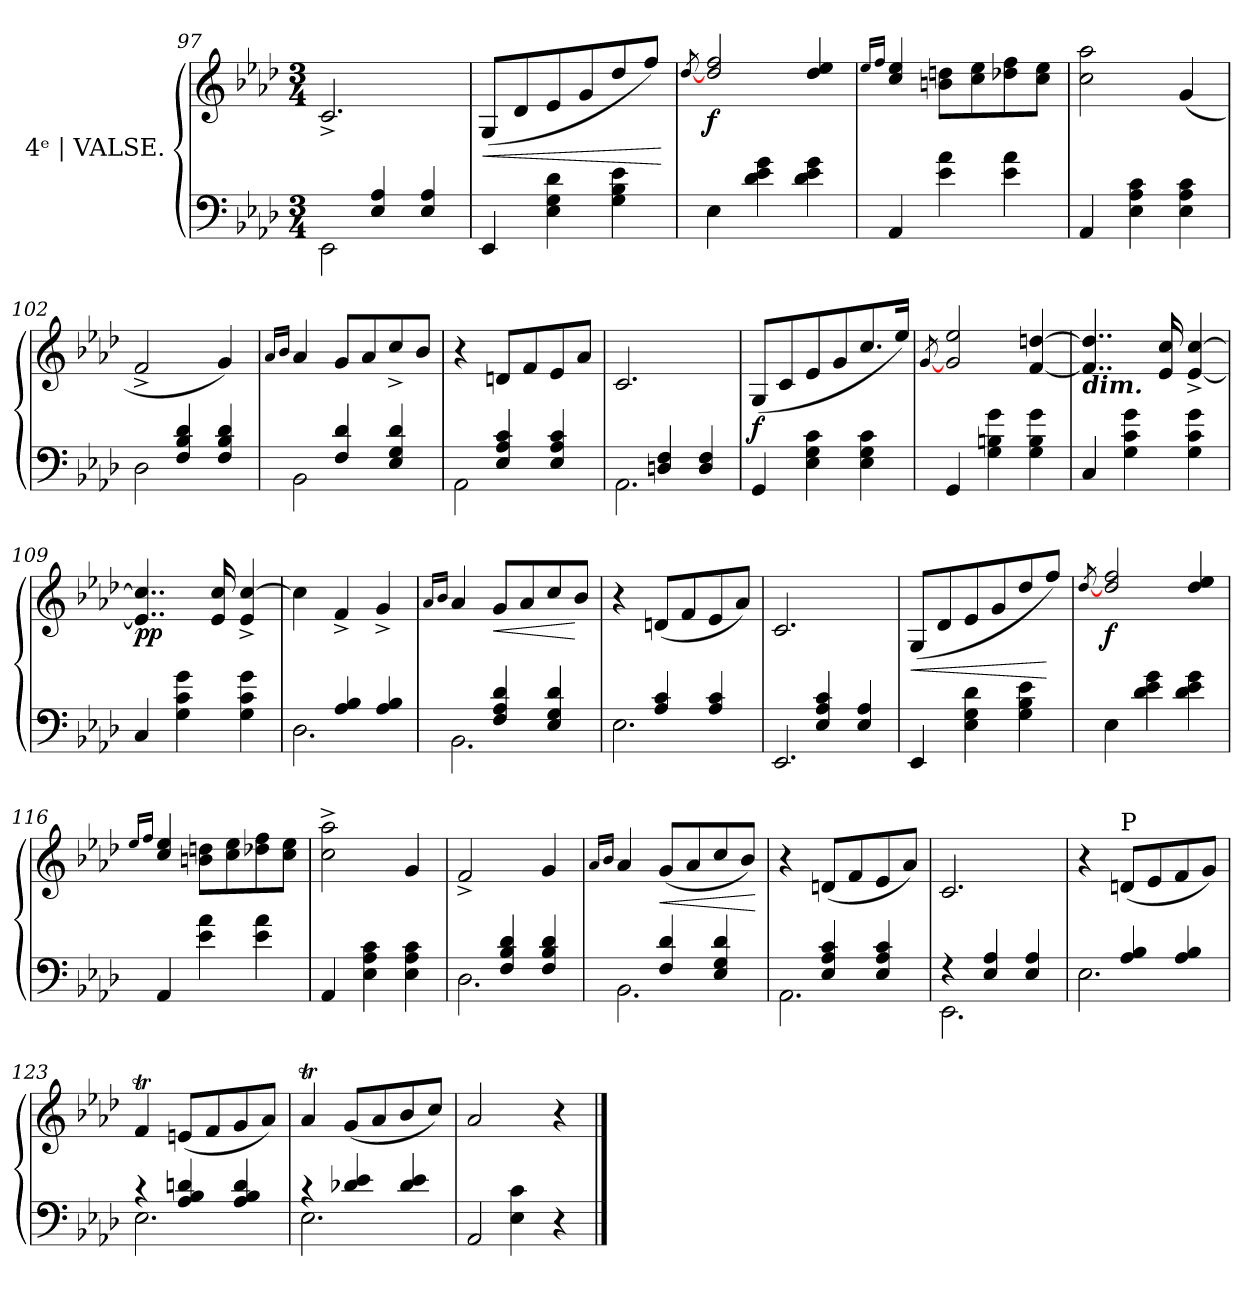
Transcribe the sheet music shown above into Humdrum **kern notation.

**kern	**kern	**dynam
*part1	*part1	*part1
*staff2	*staff1	*staff1/2
*I"4ᵉ | VALSE.	*	*
*clefF4	*clefG2	*
*k[b-e-a-d-]	*k[b-e-a-d-]	*
*M3/4	*M3/4	*
=97	=97	=97
*^	*	*
4ryy	2EE-\	2.c^/	.
4E-/ 4A-/	.	.	.
4E-/ 4A-/	4ryy	.	.
=98	=98	=98	=98
!LO:TX:b:t=P	!	!	!
!	!	!	!LO:HP:b
*v	*v	*	*
4EE-/	(>8G/L	<
.	8d-/	.
4E-\ 4G\ 4d-\	8e-/	.
.	8g/	.
4G\ 4B-\ 4e-\	8dd-/	.
.	8ff/J)	.
.	.	[
=99	=99	=99
.	[8qdd-/	.
!	!	!LO:DY:b
4E-\	2dd-/ 2ff/	f
4d-\ 4e-\ 4g\	.	.
4d-\ 4e-\ 4g\	4dd-/ 4ee-/	.
!!LO:PB:g=z
=100	=100	=100
.	16qee-/LL	.
.	16qff/JJ	.
4AA-/	4cc/ 4ee-/	.
4e-\ 4a-\	8bn\ 8ddn\L	.
.	8cc\ 8ee-\	.
4e-\ 4a-\	8dd-X\ 8ff\	.
.	8cc\ 8ee-\J	.
=101	=101	=101
4AA-/	2cc\ 2aa-\	.
4E-\ 4A-\ 4c\	.	.
4E-\ 4A-\ 4c\	(<4g/	.
=102	=102	=102
*^	*	*
4ryy	2D-\	2f^/	.
4F/ 4B-/ 4d-/	.	.	.
4F/ 4B-/ 4d-/	4ryy	4g/)	.
=103	=103	=103	=103
.	.	16qa-/LL	.
.	.	16qb-/JJ	.
4ryy	2BB-\	4a-/	.
4F/ 4d-/	.	8g/L	.
.	.	8a-/	.
4E-/ 4G/ 4d-/	4ryy	8cc^/	.
.	.	8b-/J	.
=104	=104	=104	=104
4ryy	2AA-\	4r	.
4E-/ 4A-/ 4c/	.	8dn/L	.
.	.	8f/	.
4E-/ 4A-/ 4c/	4ryy	8e-/	.
.	.	8a-/J	.
=105	=105	=105	=105
4ryy	2.AA-\	2.c/	.
4Dn/ 4F/	.	.	.
4D/ 4F/	.	.	.
*v	*v	*	*
=106	=106	=106
!	!	!LO:DY:b
4GG/	(>8G/L	f
.	8c/	.
4E-\ 4G\ 4c\	8e-/	.
.	8g/	.
4E-\ 4G\ 4c\	8.cc/	.
.	16ee-/Jk)	.
=107	=107	=107
.	[8qg/	.
4GG/	2g/ 2ee-/	.
4G\ 4Bn\ 4g\	.	.
4G\ 4B\ 4g\	[4f/ [4ddn/	.
!!LO:LB:g=z
=108	=108	=108
!	!LO:TX:b:Bi:t=dim.	!
4C/	4..f/] 4..dd/]	.
4G\ 4c\ 4g\	.	.
.	16e-/ 16cc/	.
4G\ 4c\ 4g\	[4e-/^ [4cc/^	.
=109	=109	=109
!	!	!LO:DY:b
4C/	4..e-/] 4..cc/]	pp
4G\ 4c\ 4g\	.	.
.	16e-/ 16cc/	.
4G\ 4c\ 4g\	4e-/^ [4cc/^	.
=110	=110	=110
*^	*	*
4ryy	2.D-\	4cc\]	.
4A-/ 4B-/	.	4f^/	.
4A-/ 4B-/	.	4g^/	.
=111	=111	=111	=111
.	.	16qa-/LL	.
.	.	16qb-/JJ	.
4ryy	2.BB-\	4a-/	.
!	!	!	!LO:HP:b
4F/ 4A-/ 4d-/	.	8g/L	<
.	.	8a-/	.
4E-/ 4G/ 4d-/	.	8cc/	.
.	.	8b-/J	[
=112	=112	=112	=112
4ryy	2.E-\	4r	.
4A-/ 4c/	.	(<8dn/L	.
.	.	8f/	.
4A-/ 4c/	.	8e-/	.
.	.	8a-/J)	.
=113	=113	=113	=113
4ryy	2.EE-/	2.c/	.
4E-/ 4A-/ 4c/	.	.	.
4E-/ 4A-/	.	.	.
*v	*v	*	*
=114	=114	=114
!	!	!LO:HP:b
4EE-/	(>8G/L	<
.	8d-/	.
4E-\ 4G\ 4d-\	8e-/	.
.	8g/	.
4G\ 4B-\ 4e-\	8dd-/	.
.	8ff/J)	[
=115	=115	=115
.	[8qdd-/	.
!	!	!LO:DY:b
4E-\	2dd-/ 2ff/	f
4d-\ 4e-\ 4g\	.	.
4d-\ 4e-\ 4g\	4dd-/ 4ee-/	.
!!LO:LB:g=z
=116	=116	=116
.	16qee-/LL	.
.	16qff/JJ	.
4AA-/	4cc/ 4ee-/	.
4e-\ 4a-\	8bn\ 8ddn\L	.
.	8cc\ 8ee-\	.
4e-\ 4a-\	8dd-X\ 8ff\	.
.	8cc\ 8ee-\J	.
=117	=117	=117
4AA-/	2cc\^ 2aa-\^	.
4E-\ 4A-\ 4c\	.	.
4E-\ 4A-\ 4c\	4g/	.
=118	=118	=118
*^	*	*
4ryy	2.D-\	2f^/	.
4F/ 4B-/ 4d-/	.	.	.
4F/ 4B-/ 4d-/	.	4g/	.
=119	=119	=119	=119
.	.	16qa-/LL	.
.	.	16qb-/JJ	.
4ryy	2.BB-\	4a-/	.
!	!	!	!LO:HP:b
4F/ 4d-/	.	(<8g/L	<
.	.	8a-/	.
4E-/ 4G/ 4d-/	.	8cc/	.
.	.	8b-/J)	.
*v	*v	*	*
.	.	[
=120	=120	=120
*^	*	*
4ryy	2.AA-\	4r	.
4E-/ 4A-/ 4c/	.	(<8dn/L	.
.	.	8f/	.
4E-/ 4A-/ 4c/	.	8e-/	.
.	.	8a-/J)	.
=121	=121	=121	=121
4rF	2.EE-\	2.c/	.
4E-/ 4A-/	.	.	.
4E-/ 4A-/	.	.	.
=122	=122	=122	=122
4ryy	2.E-\	4r	.
!	!	!LO:TX:a:t=P	!
4A-/ 4B-/	.	(<8dn/L	.
.	.	8e-/	.
4A-/ 4B-/	.	8f/	.
.	.	8g/J)	.
=123	=123	=123	=123
4rc	2.E-\	4fT/	.
4A-/ 4B-/ 4dn/	.	(<8en/L	.
.	.	8f/	.
4A-/ 4B-/ 4d/	.	8g/	.
.	.	8a-/J)	.
!!LO:LB:g=z
=124	=124	=124	=124
4rc	2.E-\	4a-T/	.
4d-X/ 4e-/	.	(<8g/L	.
.	.	8a-/	.
4d-/ 4e-/	.	8b-/	.
.	.	8cc/J)	.
=125	=125	=125	=125
4ryy	2AA-/	2a-/	.
4E-\ 4c\	.	.	.
4r	4ryy	4r	.
*v	*v	*	*
==	==	==
*-	*-	*-
